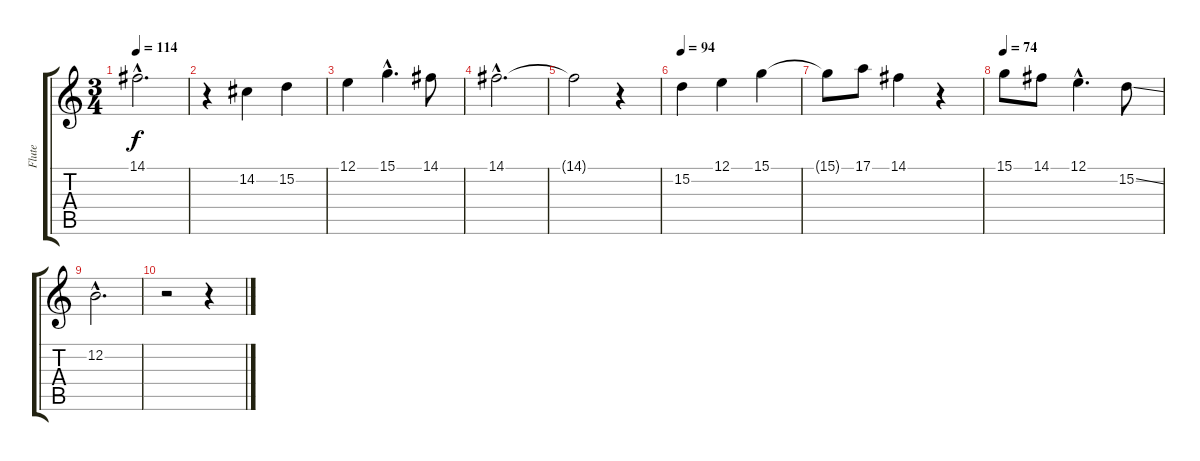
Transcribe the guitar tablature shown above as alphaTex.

\track ("Flute" "Flute") {instrument flute}
\staff {score tabs}
\tuning (E4 B3 G3 D3 A2 E2) {hide}
\ts (3 4)
\tempo 114
\clef g2
\ks c
14.1{hac}.2{d dy f} |
r.4 14.2.4 15.2.4 |
12.1.4 15.1{hac}.4{d} 14.1.8 |
14.1{hac}.2{d} |
14.1{t}.2 r.4 |
\tempo 94
15.2.4 12.1.4 15.1.4 |
15.1{t}.8 17.1.8 14.1.4 r.4 |
\tempo 74
15.1.8 14.1.8 12.1{hac}.4{d} 15.2{ss}.8 |
12.2{hac}.2{d} |
r.2 r.4
